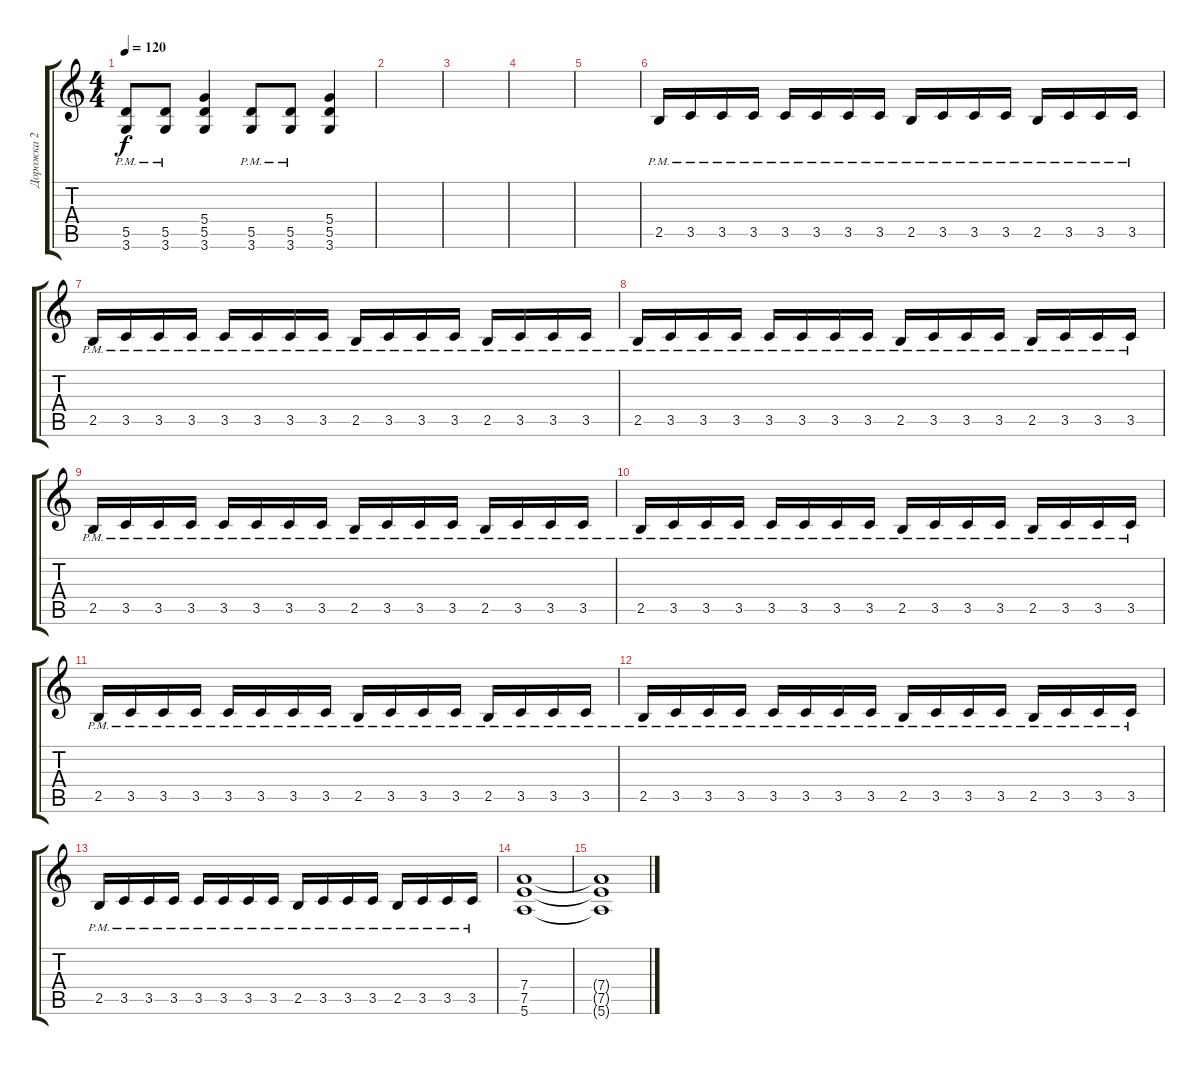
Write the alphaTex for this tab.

\track ("Дорожка 2" "Дорожка 2") {instrument distortionguitar}
\staff {score tabs}
\tuning (E4 B3 G3 D3 A2 E2) {hide}
\ts (4 4)
\tempo 120
\clef g2
\ks c
(5.5{pm} 3.6{pm}).8{dy f} (5.5{pm} 3.6{pm}).8 (5.4 5.5 3.6).4 (5.5{pm} 3.6{pm}).8 (5.5{pm} 3.6{pm}).8 (5.4 5.5 3.6).4 |
|
|
|
|
2.5{pm}.16 3.5{pm}.16 3.5{pm}.16 3.5{pm}.16 3.5{pm}.16 3.5{pm}.16 3.5{pm}.16 3.5{pm}.16 2.5{pm}.16 3.5{pm}.16 3.5{pm}.16 3.5{pm}.16 2.5{pm}.16 3.5{pm}.16 3.5{pm}.16 3.5{pm}.16 |
2.5{pm}.16 3.5{pm}.16 3.5{pm}.16 3.5{pm}.16 3.5{pm}.16 3.5{pm}.16 3.5{pm}.16 3.5{pm}.16 2.5{pm}.16 3.5{pm}.16 3.5{pm}.16 3.5{pm}.16 2.5{pm}.16 3.5{pm}.16 3.5{pm}.16 3.5{pm}.16 |
2.5{pm}.16 3.5{pm}.16 3.5{pm}.16 3.5{pm}.16 3.5{pm}.16 3.5{pm}.16 3.5{pm}.16 3.5{pm}.16 2.5{pm}.16 3.5{pm}.16 3.5{pm}.16 3.5{pm}.16 2.5{pm}.16 3.5{pm}.16 3.5{pm}.16 3.5{pm}.16 |
2.5{pm}.16 3.5{pm}.16 3.5{pm}.16 3.5{pm}.16 3.5{pm}.16 3.5{pm}.16 3.5{pm}.16 3.5{pm}.16 2.5{pm}.16 3.5{pm}.16 3.5{pm}.16 3.5{pm}.16 2.5{pm}.16 3.5{pm}.16 3.5{pm}.16 3.5{pm}.16 |
2.5{pm}.16 3.5{pm}.16 3.5{pm}.16 3.5{pm}.16 3.5{pm}.16 3.5{pm}.16 3.5{pm}.16 3.5{pm}.16 2.5{pm}.16 3.5{pm}.16 3.5{pm}.16 3.5{pm}.16 2.5{pm}.16 3.5{pm}.16 3.5{pm}.16 3.5{pm}.16 |
2.5{pm}.16 3.5{pm}.16 3.5{pm}.16 3.5{pm}.16 3.5{pm}.16 3.5{pm}.16 3.5{pm}.16 3.5{pm}.16 2.5{pm}.16 3.5{pm}.16 3.5{pm}.16 3.5{pm}.16 2.5{pm}.16 3.5{pm}.16 3.5{pm}.16 3.5{pm}.16 |
2.5{pm}.16 3.5{pm}.16 3.5{pm}.16 3.5{pm}.16 3.5{pm}.16 3.5{pm}.16 3.5{pm}.16 3.5{pm}.16 2.5{pm}.16 3.5{pm}.16 3.5{pm}.16 3.5{pm}.16 2.5{pm}.16 3.5{pm}.16 3.5{pm}.16 3.5{pm}.16 |
2.5{pm}.16 3.5{pm}.16 3.5{pm}.16 3.5{pm}.16 3.5{pm}.16 3.5{pm}.16 3.5{pm}.16 3.5{pm}.16 2.5{pm}.16 3.5{pm}.16 3.5{pm}.16 3.5{pm}.16 2.5{pm}.16 3.5{pm}.16 3.5{pm}.16 3.5{pm}.16 |
(7.4 7.5 5.6).1 |
(7.4{t} 7.5{t} 5.6{t}).1
